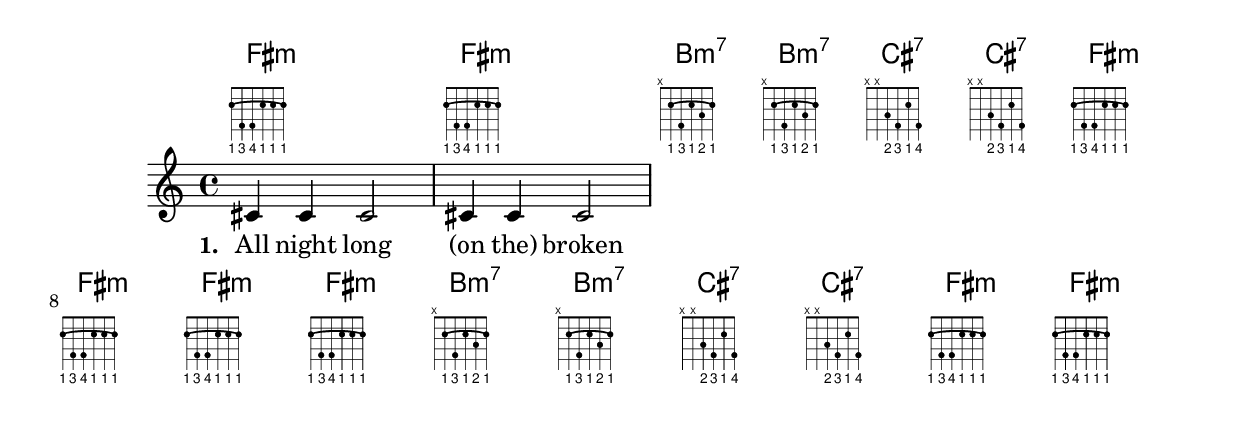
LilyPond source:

\version "2.16.0"
\include "predefined-guitar-fretboards.ly"

MyChords = \chordmode { fis1:m |fis1:m|b:m7|b:m7|cis':7|cis	:7| fis1:m |fis1:m }

<<

\new ChordNames { \repeat "unfold" 2 \MyChords}

\new FretBoards { \repeat "unfold" 2 \MyChords}

\relative fis {
\clef treble
   \time 4/4
\repeat "unfold" 2 {cis'4 cis cis2}
}

\addlyrics {
\set stanza = "1. "
All night long |(on the) broken glass| livin in a |medicine chest| mediteromanian |hotel back| sprawled across| a roll top desk|
}
>>